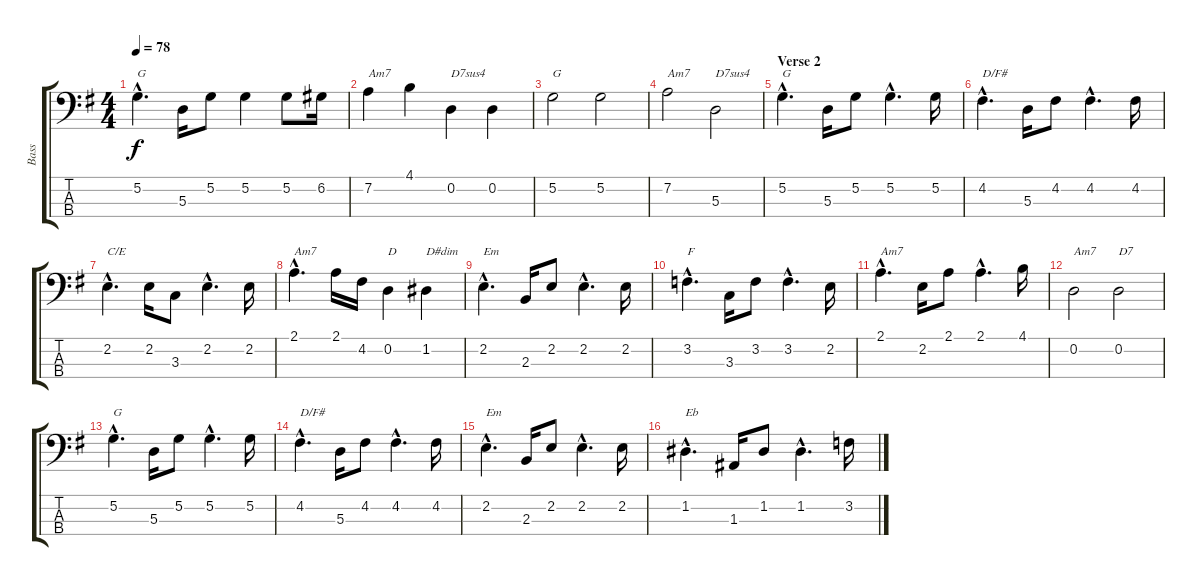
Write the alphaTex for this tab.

\track ("Bass" "Bass") {instrument electricbassfinger}
\staff {score tabs}
\tuning (G2 D2 A1 E1) {hide}
\ts (4 4)
\tempo 78
\clef f4
\ks g
5.2{hac}.4{d txt "G" dy f} 5.3.16 5.2.8 5.2.4 5.2.8 6.2.16 |
7.2.4{txt "Am7"} 4.1.4 0.2.4{txt "D7sus4"} 0.2.4 |
5.2.2{txt "G"} 5.2.2 |
7.2.2{txt "Am7"} 5.3.2{txt "D7sus4"} |
\section ("" "Verse 2")
5.2{hac}.4{d txt "G"} 5.3.16 5.2.8 5.2{hac}.4{d} 5.2.16 |
4.2{hac}.4{d txt "D/F#"} 5.3.16 4.2.8 4.2{hac}.4{d} 4.2.16 |
2.2{hac}.4{d txt "C/E"} 2.2.16 3.3.8 2.2{hac}.4{d} 2.2.16 |
2.1{hac}.4{d txt "Am7"} 2.1.16 4.2.16 0.2.4{txt "D"} 1.2.4{txt "D#dim"} |
2.2{hac}.4{d txt "Em"} 2.3.16 2.2.8 2.2{hac}.4{d} 2.2.16 |
3.2{hac}.4{d txt "F"} 3.3.16 3.2.8 3.2{hac}.4{d} 2.2.16 |
2.1{hac}.4{d txt "Am7"} 2.2.16 2.1.8 2.1{hac}.4{d} 4.1.16 |
0.2.2{txt "Am7"} 0.2.2{txt "D7"} |
5.2{hac}.4{d txt "G"} 5.3.16 5.2.8 5.2{hac}.4{d} 5.2.16 |
4.2{hac}.4{d txt "D/F#"} 5.3.16 4.2.8 4.2{hac}.4{d} 4.2.16 |
2.2{hac}.4{d txt "Em"} 2.3.16 2.2.8 2.2{hac}.4{d} 2.2.16 |
1.2{hac}.4{d txt "Eb"} 1.3.16 1.2.8 1.2{hac}.4{d} 3.2.16
